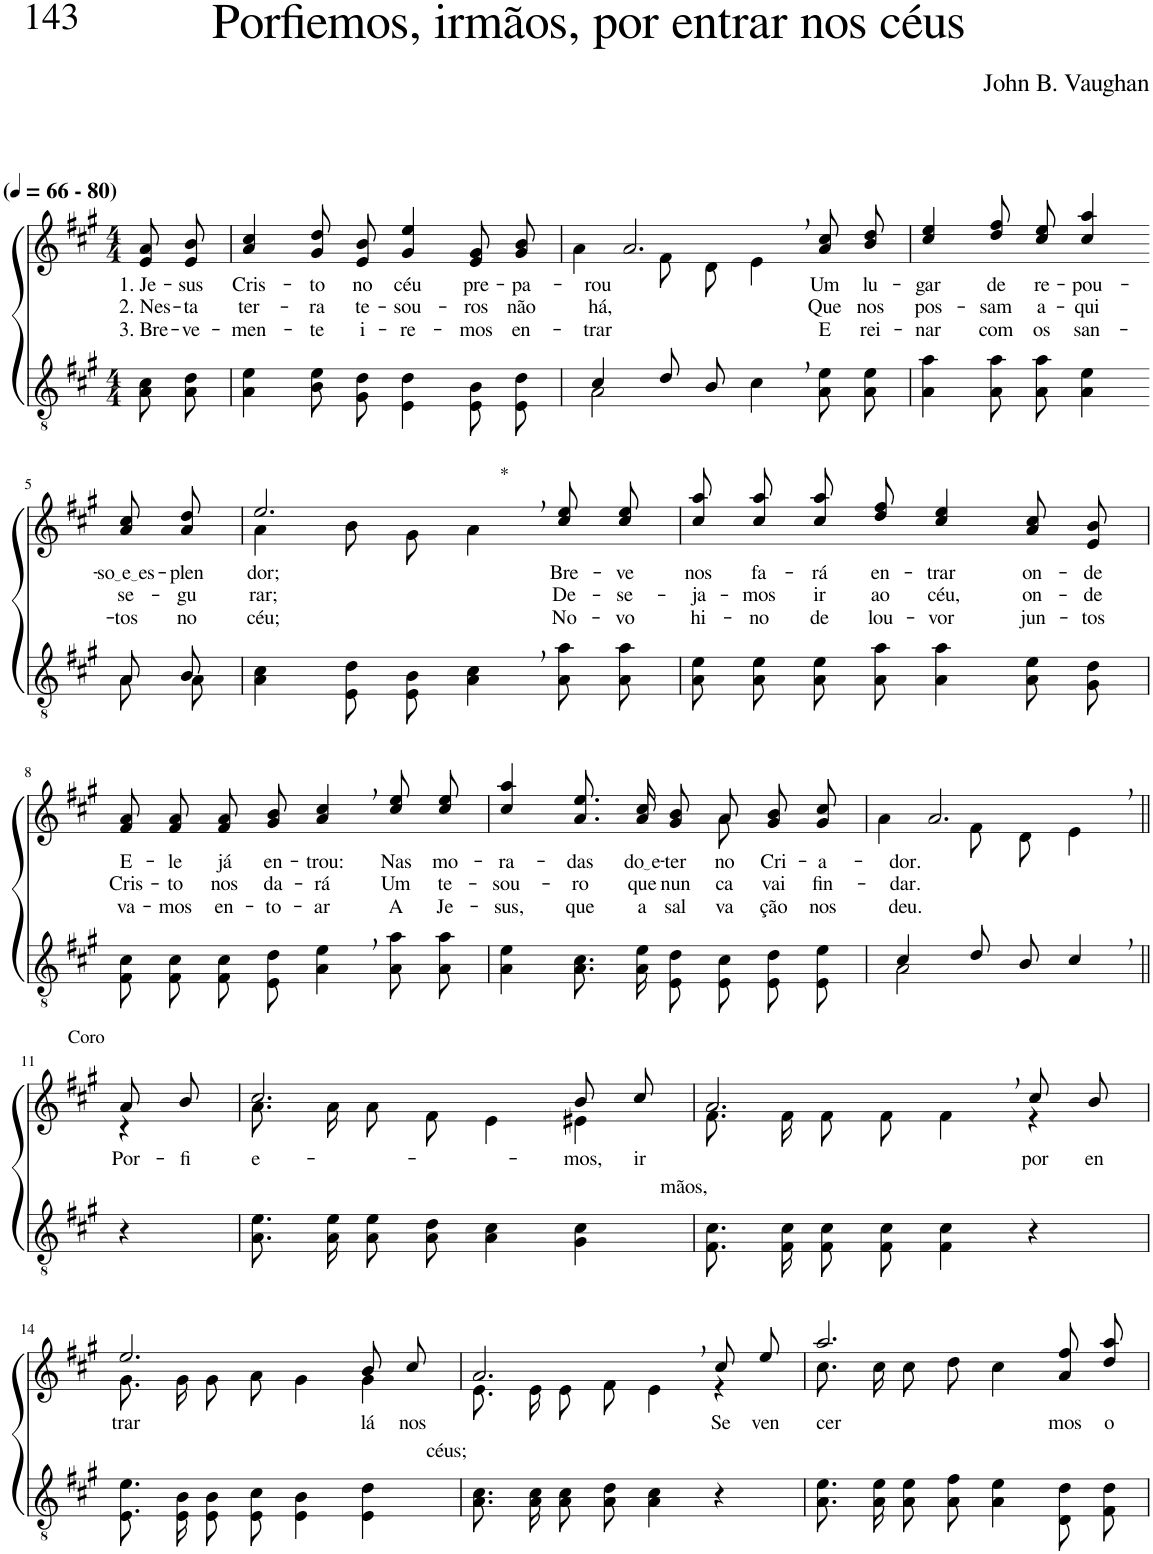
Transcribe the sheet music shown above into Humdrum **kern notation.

**kern	**kern	**text	**text	**text
*part2	*part1	*part1	*part1	*part1
*staff2	*staff1	*staff1	*staff1	*staff1
*I"Parte III e IV	*I"Parte I e II	*	*	*
*clefGv2	*clefG2	*	*	*
*Trd4c7	*Trd4c7	*	*	*
*k[f#c#g#]	*k[f#c#g#]	*	*	*
*M4/4	*M4/4	*	*	*
*MM66	*MM66	*	*	*
=1	=1	=1	=1	=1
!	!LO:TX:a:B:t=(	!	!	!
!	!LO:TX:a:B:t=- 80)	!	!	!
!	!	!LO:LY:b	!LO:LY:b	!LO:LY:b
8A\ 8c#\L	8e/ 8a/L	1. Je-	2. Nes-	3. Bre-
!	!	!LO:LY:b	!LO:LY:b	!LO:LY:b
8A\ 8d\J	8e/ 8b/J	-sus	-ta	-ve-
=2	=2	=2	=2	=2
!	!	!LO:LY:b	!LO:LY:b	!LO:LY:b
4A\ 4e\	4a/ 4cc#/	Cris-	ter-	-men-
!	!	!LO:LY:b	!LO:LY:b	!LO:LY:b
8B\ 8e\L	8g#/ 8dd/L	-to	-ra	-te
!	!	!LO:LY:b	!LO:LY:b	!LO:LY:b
8G#\ 8d\J	8e/ 8b/J	no	te-	i-
!	!	!LO:LY:b	!LO:LY:b	!LO:LY:b
4E\ 4d\	4g#/ 4ee/	céu	-sou-	-re-
!	!	!LO:LY:b	!LO:LY:b	!LO:LY:b
8E/ 8B/L	8e/ 8g#/L	pre-	-ros	-mos
!	!	!LO:LY:b	!LO:LY:b	!LO:LY:b
8E/ 8d/J	8g#/ 8b/J	-pa-	não	en-
=3	=3	=3	=3	=3
*^	*	*	*	*
!	!	!	!LO:LY:b	!LO:LY:b	!LO:LY:b
*	*	*^	*	*	*
4c#/	2A\	2.a,/	4a\	-rou	há,	-trar
8d/L	.	.	8f#\L	.	.	.
8B/J	.	.	8d\J	.	.	.
4c#,\	4ryy	.	4e\	.	.	.
!	!	!	!	!LO:LY:b	!LO:LY:b	!LO:LY:b
4ryy	8A\ 8e\L	8a\ 8cc#\L	4ryy	Um	Que	E
!	!	!	!	!LO:LY:b	!LO:LY:b	!LO:LY:b
.	8A\ 8e\J	8b\ 8dd\J	.	lu-	nos	rei-
*	*	*v	*v	*	*	*
=4	=4	=4	=4	=4	=4
!	!	!	!LO:LY:b	!LO:LY:b	!LO:LY:b
*v	*v	*	*	*	*
4A\ 4a\	4cc#/ 4ee/	-gar	pos-	-nar
!	!	!LO:LY:b	!LO:LY:b	!LO:LY:b
8A\ 8a\L	8dd\ 8ff#\L	de	-sam	com
!	!	!LO:LY:b	!LO:LY:b	!LO:LY:b
8A\ 8a\J	8cc#\ 8ee\J	re-	a-	os
!	!	!LO:LY:b	!LO:LY:b	!LO:LY:b
4A\ 4e\	4cc#/ 4aa/	-pou-	-qui	san-
!!LO:LB:g=z
=5-	=5-	=5-	=5-	=5-
*k[f#c#g#]	*k[f#c#g#]	*	*	*
*^	*	*	*	*
!	!	!	!LO:LY:b	!LO:LY:b	!LO:LY:b
8A/L	8A\L	8a\ 8cc#\L	so e es	se-	-tos
!	!	!	!LO:LY:b	!LO:LY:b	!LO:LY:b
8B/J	8A\J	8a\ 8dd\J	-plen-	-gu-	no
=6	=6	=6	=6	=6	=6
*	*	*^	*	*	*
!	!	!	!	!LO:LY:b	!LO:LY:b	!LO:LY:b
*v	*v	*	*	*	*	*
4A\ 4c#\	2.ee,/	4a\	-dor;	-rar;	céu;
8E/ 8d/L	.	8b\L	.	.	.
8E/ 8B/J	.	8g#\J	.	.	.
!	!	!LO:TX:a:t=*	!	!	!
4A\, 4c#\,	.	4a\	.	.	.
!	!	!	!LO:LY:b	!LO:LY:b	!LO:LY:b
8A\ 8a\L	4ryy	8cc#\ 8ee\L	Bre-	De-	No-
!	!	!	!LO:LY:b	!LO:LY:b	!LO:LY:b
8A\ 8a\J	.	8cc#\ 8ee\J	-ve	-se-	-vo
=7	=7	=7	=7	=7	=7
!	!	!	!LO:LY:b	!LO:LY:b	!LO:LY:b
*	*v	*v	*	*	*
8A\ 8e\L	8cc#\ 8aa\L	nos	-ja-	hi-
!	!	!LO:LY:b	!LO:LY:b	!LO:LY:b
8A\ 8e\J	8cc#\ 8aa\J	fa-	-mos	-no
!	!	!LO:LY:b	!LO:LY:b	!LO:LY:b
8A\ 8e\L	8cc#\ 8aa\L	-rá	ir	de
!	!	!LO:LY:b	!LO:LY:b	!LO:LY:b
8A\ 8a\J	8dd\ 8ff#\J	en-	ao	lou-
!	!	!LO:LY:b	!LO:LY:b	!LO:LY:b
4A\ 4a\	4cc#/ 4ee/	-trar	céu,	-vor
!	!	!LO:LY:b	!LO:LY:b	!LO:LY:b
8A\ 8e\L	8a/ 8cc#/L	on-	on-	jun-
!	!	!LO:LY:b	!LO:LY:b	!LO:LY:b
8G#\ 8d\J	8e/ 8b/J	-de	-de	-tos
!!LO:LB:g=z
=8	=8	=8	=8	=8
*k[f#c#g#]	*k[f#c#g#]	*	*	*
!	!	!LO:LY:b	!LO:LY:b	!LO:LY:b
8F#/ 8c#/L	8f#/ 8a/L	E-	Cris-	va-
!	!	!LO:LY:b	!LO:LY:b	!LO:LY:b
8F#/ 8c#/J	8f#/ 8a/J	-le	-to	-mos
!	!	!LO:LY:b	!LO:LY:b	!LO:LY:b
8F#/ 8c#/L	8f#/ 8a/L	já	nos	en-
!	!	!LO:LY:b	!LO:LY:b	!LO:LY:b
8E/ 8d/J	8g#/ 8b/J	en-	da-	-to-
!	!	!LO:LY:b	!LO:LY:b	!LO:LY:b
4A\, 4e\,	4a/, 4cc#/,	-trou:	-rá	-ar
!	!	!LO:LY:b	!LO:LY:b	!LO:LY:b
8A\ 8a\L	8cc#\ 8ee\L	Nas	Um	A
!	!	!LO:LY:b	!LO:LY:b	!LO:LY:b
8A\ 8a\J	8cc#\ 8ee\J	mo-	te-	Je-
=9	=9	=9	=9	=9
!	!	!LO:LY:b	!LO:LY:b	!LO:LY:b
*	*^	*	*	*
4A\ 4e\	4cc#/ 4aa/	8ryy	-ra-	-sou-	-sus,
!	!	!	!LO:LY:b	!LO:LY:b	!LO:LY:b
*	*v	*v	*	*	*
8.A\ 8.c#\L	8.a\ 8.ee\L	-das	-ro	que
!	!	!LO:LY:b	!LO:LY:b	!LO:LY:b
16A\ 16e\Jk	16a\ 16cc#\Jk	do e	que	a
!	!	!LO:LY:b	!LO:LY:b	!LO:LY:b
8E/ 8d/L	8g#/ 8b/L	-ter-	nun-	sal-
*	*^	*	*	*
!	!	!	!LO:LY:b	!LO:LY:b	!LO:LY:b
8E/ 8c#/J	8a/J	8a\	-no	-ca	-va-
!	!	!	!LO:LY:b	!LO:LY:b	!LO:LY:b
8E/ 8d/L	8g#/ 8b/L	4ryy	Cri-	vai	-ção
!	!	!	!LO:LY:b	!LO:LY:b	!LO:LY:b
8E/ 8e/J	8g#/ 8cc#/J	.	-a-	fin-	nos
=10	=10	=10	=10	=10	=10
*^	*	*	*	*	*
!	!	!	!	!LO:LY:b	!LO:LY:b	!LO:LY:b
4c#/	2A\	2.a,/	4a\	-dor.	-dar.	deu.
8d/L	.	.	8f#\L	.	.	.
8B/J	.	.	8d\J	.	.	.
4c#,/	4ryy	.	4e\	.	.	.
*v	*v	*	*	*	*	*
!!LO:LB:g=z	!!
=11||	=11||	=11||	=11||	=11||	=11||
*	*k[f#c#g#]	*	*	*	*
*^	*	*	*	*	*
!	!	!LO:TX:a:t=Coro	!	!	!	!
!	!	!	!	!LO:LY:b	!	!
*v	*v	*	*	*	*	*
4r	8a/L	4r	Por-	.	.
!	!	!	!LO:LY:b	!	!
.	8b/J	.	-fi-	.	.
=12	=12	=12	=12	=12	=12
!	!	!	!LO:LY:b	!	!
8.A\ 8.e\L	2.cc#/	8.a\L	-e-	.	.
16A\ 16e\Jk	.	16a\Jk	.	.	.
8A\ 8e\L	.	8a\L	.	.	.
8A\ 8d\J	.	8f#\J	.	.	.
4A\ 4c#\	.	4e\	.	.	.
!	!	!	!LO:LY:b	!	!
4G#\ 4c#\	8b/L	4e#X\	-mos,	.	.
!	!	!	!LO:LY:b	!	!
.	8cc#/J	.	ir-	.	.
=13	=13	=13	=13	=13	=13
!	!	!	!LO:LY:b	!	!
8.F#/ 8.c#/L	2.a,/	8.f#\L	-mãos,	.	.
16F#/ 16c#/Jk	.	16f#\Jk	.	.	.
8F#/ 8c#/L	.	8f#\L	.	.	.
8F#/ 8c#/J	.	8f#\J	.	.	.
4F#\ 4c#\	.	4f#\	.	.	.
!	!	!	!LO:LY:b	!	!
4r	8cc#/L	4r	por	.	.
!	!	!	!LO:LY:b	!	!
.	8b/J	.	en-	.	.
!!LO:LB:g=z	!!
=14	=14	=14	=14	=14	=14
!	!	!	!LO:LY:b	!	!
8.E/ 8.e/L	2.ee/	8.g#\L	-trar	.	.
16E/ 16B/Jk	.	16g#\Jk	.	.	.
8E/ 8B/L	.	8g#\L	.	.	.
8E/ 8c#/J	.	8a\J	.	.	.
4E\ 4B\	.	4g#\	.	.	.
!	!	!	!LO:LY:b	!	!
4E\ 4d\	8b/L	4g#\	lá	.	.
!	!	!	!LO:LY:b	!	!
.	8cc#/J	.	nos	.	.
=15	=15	=15	=15	=15	=15
!	!	!	!LO:LY:b	!	!
8.A\ 8.c#\L	2.a,/	8.e\L	céus;	.	.
16A\ 16c#\Jk	.	16e\Jk	.	.	.
8A\ 8c#\L	.	8e\L	.	.	.
8A\ 8d\J	.	8f#\J	.	.	.
4A\ 4c#\	.	4e\	.	.	.
!	!	!	!LO:LY:b	!	!
4r	8cc#/L	4r	Se	.	.
!	!	!	!LO:LY:b	!	!
.	8ee/J	.	ven-	.	.
=16	=16	=16	=16	=16	=16
!	!	!	!LO:LY:b	!	!
8.A\ 8.e\L	2.aa/	8.cc#\L	-cer-	.	.
16A\ 16e\Jk	.	16cc#\Jk	.	.	.
8A\ 8e\L	.	8cc#\L	.	.	.
8A\ 8f#\J	.	8dd\J	.	.	.
4A\ 4e\	.	4cc#\	.	.	.
!	!	!	!LO:LY:b	!	!
8D/ 8d/L	8a\ 8ff#\L	4ryy	mos	.	.
!	!	!	!LO:LY:b	!	!
8F#/ 8d/J	8dd\ 8aa\J	.	o	.	.
*	*v	*v	*	*	*
=	=	=	=	=
*-	*-	*-	*-	*-
